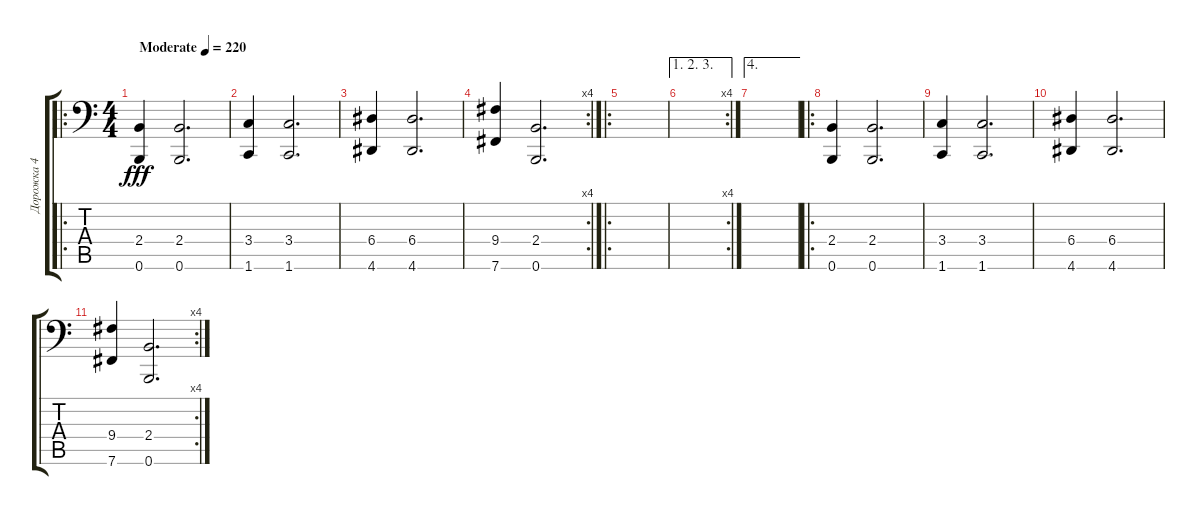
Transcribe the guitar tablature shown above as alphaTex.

\track ("Дорожка 4" "Дорожка 4") {instrument electricbasspick}
\staff {score tabs}
\tuning (B2 Gb2 D2 A1 E1 B0) {hide}
\ro
\ts (4 4)
\tempo (220 "Moderate")
\clef f4
\ks c
(2.4 0.6).4{dy fff instrument electricbasspick} (2.4 0.6).2{d} |
(3.4 1.6).4 (3.4 1.6).2{d} |
(6.4 4.6).4 (6.4 4.6).2{d} |
\rc 4
(9.4 7.6).4 (2.4 0.6).2{d} |
\ro
|
\ae (1 2 3)
\rc 4
|
\ae 4
|
\ro
(2.4 0.6).4 (2.4 0.6).2{d} |
(3.4 1.6).4 (3.4 1.6).2{d} |
(6.4 4.6).4 (6.4 4.6).2{d} |
\rc 4
(9.4 7.6).4 (2.4 0.6).2{d}
